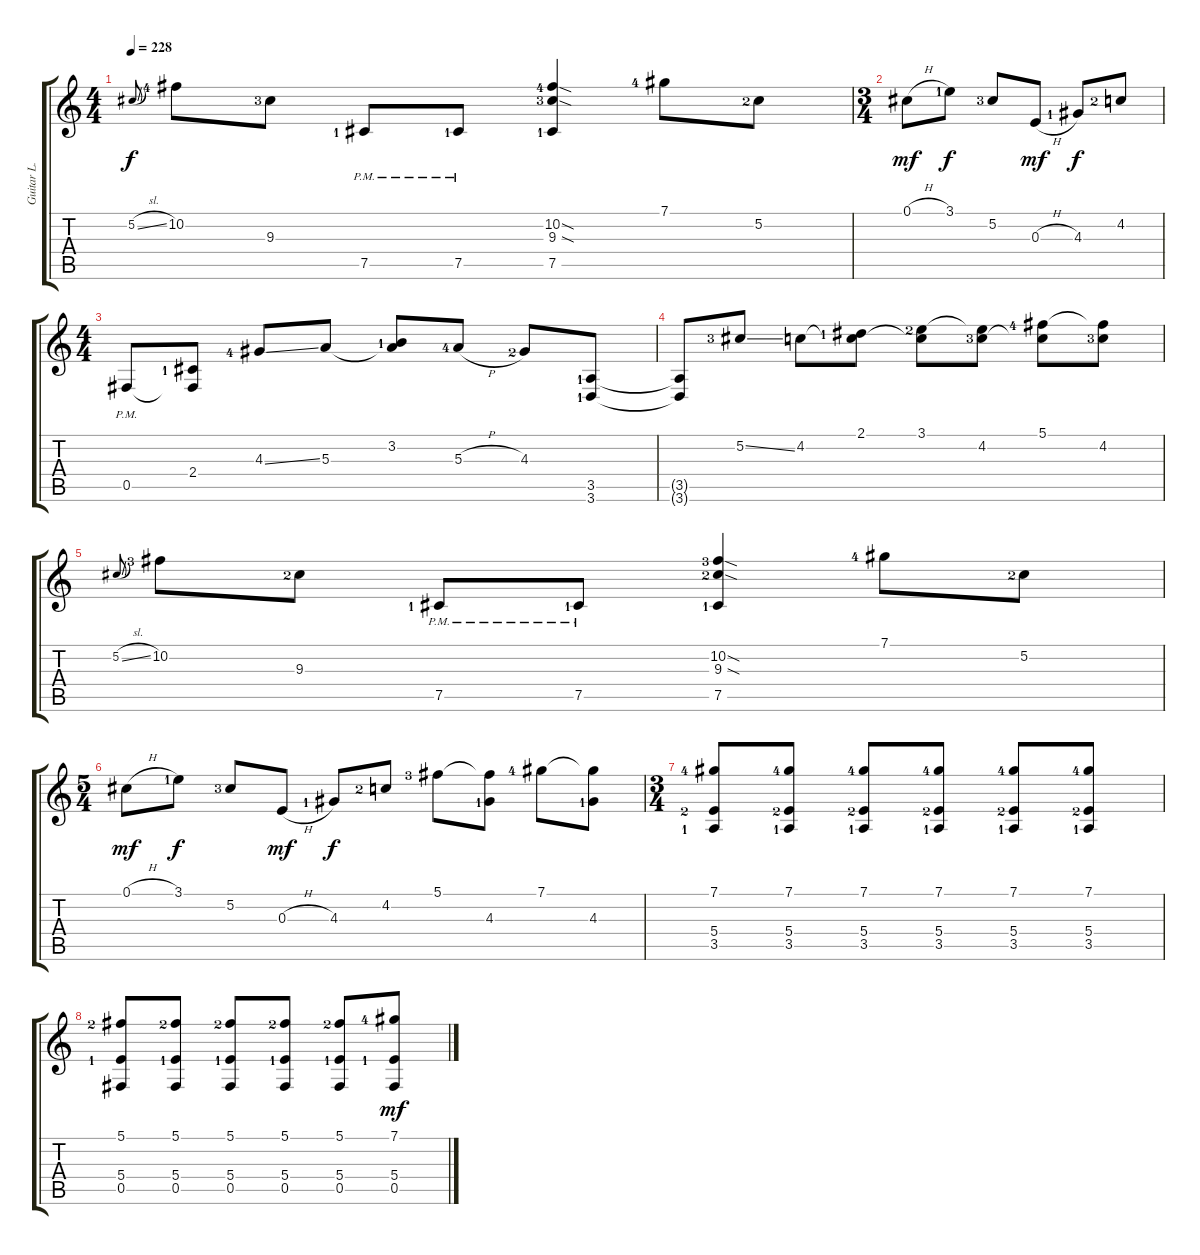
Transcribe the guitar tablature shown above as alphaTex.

\track ("Guitar L." "Guitar L.") {instrument distortionguitar}
\staff {score tabs}
\tuning (Db4 Ab3 E3 B2 Gb2 B1) {hide}
\ts (4 4)
\tempo 228
\clef g2
\ks c
5.2{sl}.8{gr onbeat dy f} 10.2{lf 5}.8 9.3{lf 4}.8 7.5{pm lf 2}.8 7.5{pm lf 2}.8 (10.2{sod lf 5} 9.3{sod lf 4} 7.5{lf 2}).4 7.1{lf 5}.8 5.2{lf 3}.8 |
\ts (3 4)
0.1{h}.8{dy mf} 3.1{lf 2}.8{dy f} 5.2{lf 4}.8 0.3{h}.8{dy mf} 4.3{lf 2}.8{dy f} 4.2{lf 3}.8 |
\ts (4 4)
0.5{pm}.8 (2.4{lf 2} 0.5{t}).8 4.3{ss lf 5}.8 5.3.8 (3.2{lf 2} 5.3{t}).8 5.3{h lf 5}.8 4.3{lf 3}.8 (3.5{lf 2} 3.6{lf 2}).8 |
(3.5{t} 3.6{t}).8 5.2{ss lf 4}.8 4.2.8 (2.1{lf 2} 4.2{t}).8 (3.1{lf 3} 4.2{t}).8 (3.1{t} 4.2{lf 4}).8 (5.1{lf 5} 4.2{t}).8 (5.1{t} 4.2{lf 4}).8 |
5.2{sl}.8{gr onbeat} 10.2{lf 4}.8 9.3{lf 3}.8 7.5{pm lf 2}.8 7.5{pm lf 2}.8 (10.2{sod lf 4} 9.3{sod lf 3} 7.5{lf 2}).4 7.1{lf 5}.8 5.2{lf 3}.8 |
\ts (5 4)
0.1{h}.8{dy mf} 3.1{lf 2}.8{dy f} 5.2{lf 4}.8 0.3{h}.8{dy mf} 4.3{lf 2}.8{dy f} 4.2{lf 3}.8 5.1{lf 4}.8 (5.1{t} 4.3{lf 2}).8 7.1{lf 5}.8 (7.1{t} 4.3{lf 2}).8 |
\ts (3 4)
(7.1{lf 5} 5.4{lf 3} 3.5{lf 2}).8 (7.1{lf 5} 5.4{lf 3} 3.5{lf 2}).8 (7.1{lf 5} 5.4{lf 3} 3.5{lf 2}).8 (7.1{lf 5} 5.4{lf 3} 3.5{lf 2}).8 (7.1{lf 5} 5.4{lf 3} 3.5{lf 2}).8 (7.1{lf 5} 5.4{lf 3} 3.5{lf 2}).8 |
(5.1{lf 3} 5.4{lf 2} 0.5).8 (5.1{lf 3} 5.4{lf 2} 0.5).8 (5.1{lf 3} 5.4{lf 2} 0.5).8 (5.1{lf 3} 5.4{lf 2} 0.5).8 (5.1{lf 3} 5.4{lf 2} 0.5).8 (7.1{lf 5} 5.4{lf 2} 0.5).8{dy mf}
